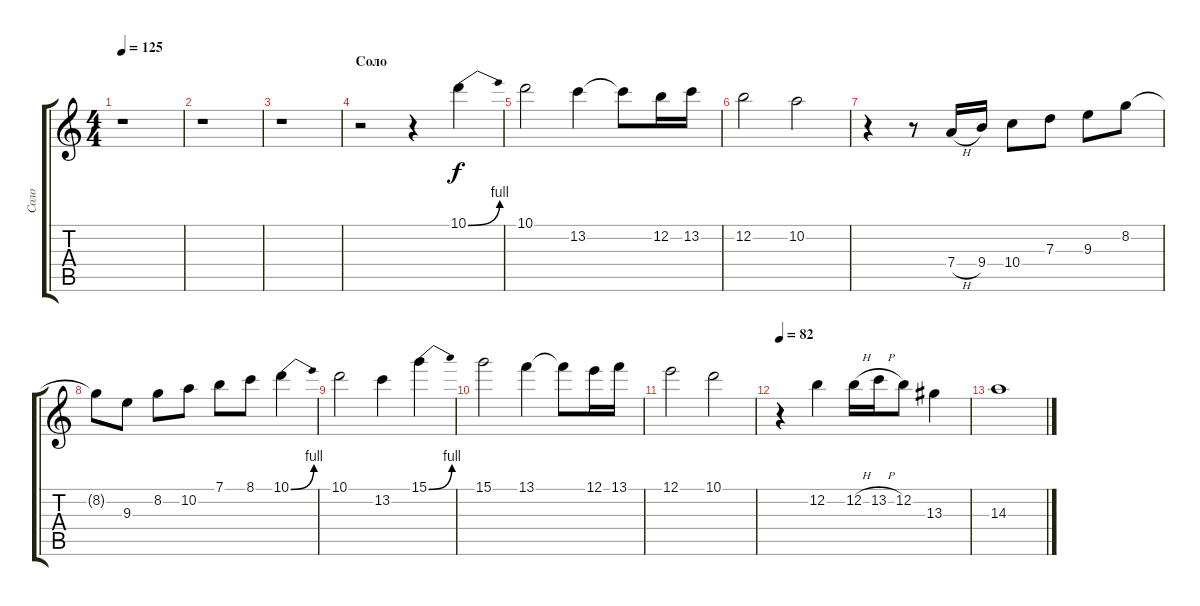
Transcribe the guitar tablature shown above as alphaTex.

\track ("Соло" "Соло") {instrument distortionguitar}
\staff {score tabs}
\tuning (E4 B3 G3 D3 A2 E2) {hide}
\ts (4 4)
\tempo 125
\clef g2
\ks c
r.1{dy f} |
r.1 |
r.1 |
\section ("" "Соло")
r.2 r.4 10.1{be (bend 0 0 60 4)}.4 |
10.1.2 13.2.4 13.2{t}.8 12.2.16 13.2.16 |
12.2.2 10.2.2 |
r.4 r.8 7.4{h}.16 9.4.16 10.4.8 7.3.8 9.3.8 8.2.8 |
8.2{t}.8 9.3.8 8.2.8 10.2.8 7.1.8 8.1.8 10.1{be (bend 0 0 60 4)}.4 |
10.1.2 13.2.4 15.1{be (bend 0 0 60 4)}.4 |
15.1.2 13.1.4 13.1{t}.8 12.1.16 13.1.16 |
12.1.2 10.1.2 |
\tempo 82
r.4{volume 11} 12.2.4 12.2{h}.16 13.2{h}.16 12.2.8 13.3.4 |
14.3.1
